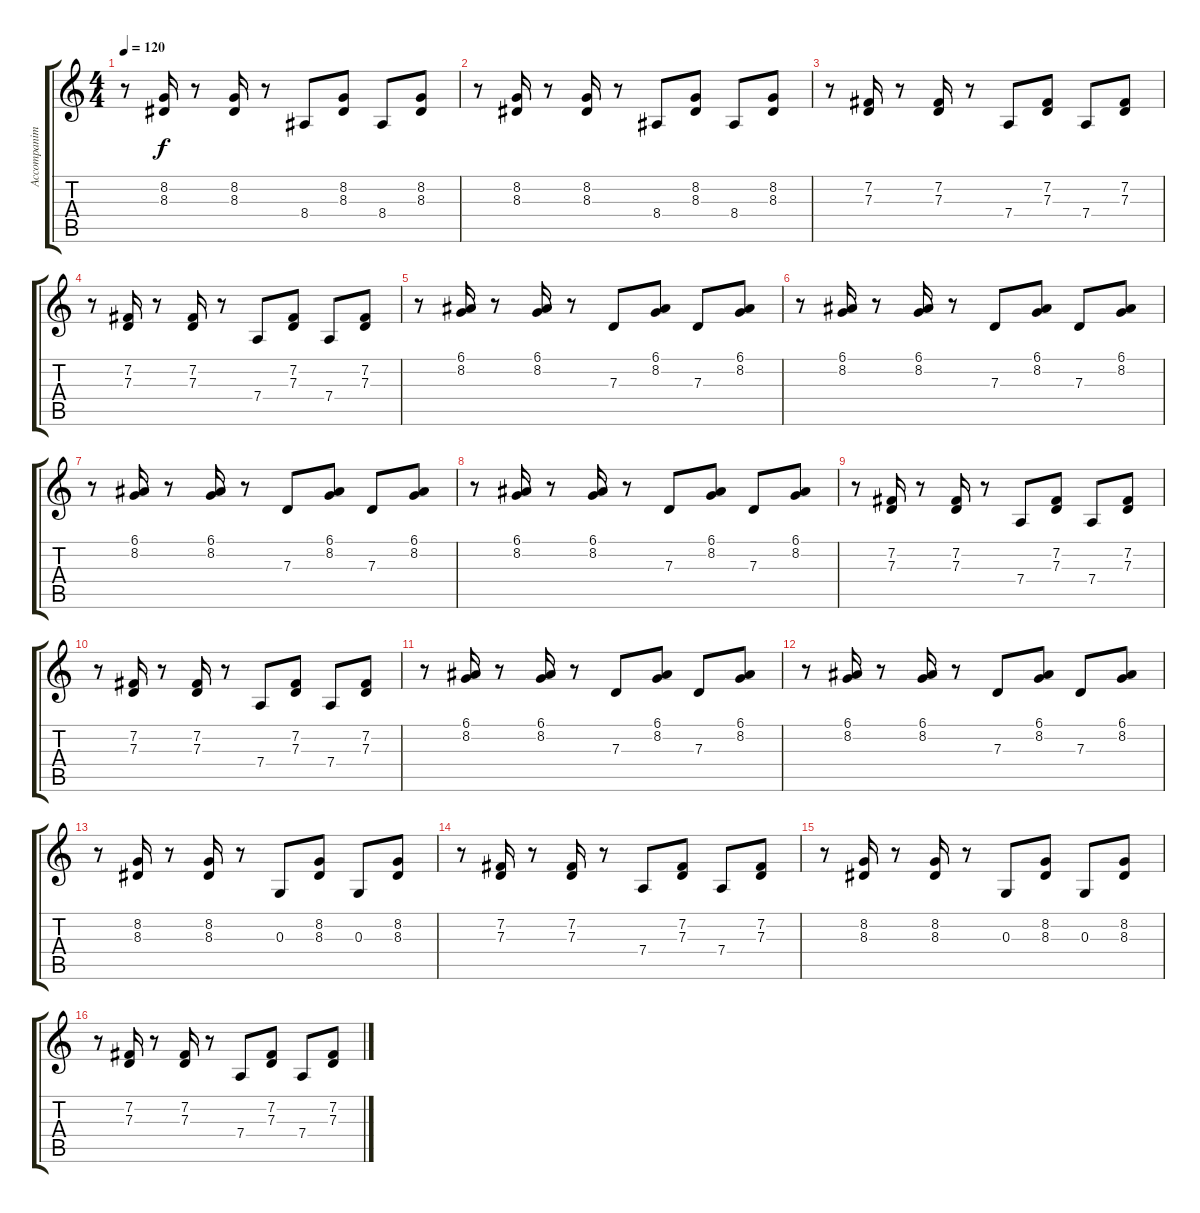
\track ("Accompaniment Accompaniment" "Accompanim") {instrument acousticgrandpiano}
\staff {score tabs}
\tuning (E4 B3 G3 D3 A2 D2) {hide}
\ts (4 4)
\tempo 120
\clef g2
\ks c
r.8{dy f} (8.2 8.3).16 r.8 (8.2 8.3).16 r.8 8.4.8 (8.2 8.3).8 8.4.8 (8.2 8.3).8 |
r.8 (8.2 8.3).16 r.8 (8.2 8.3).16 r.8 8.4.8 (8.2 8.3).8 8.4.8 (8.2 8.3).8 |
r.8 (7.2 7.3).16 r.8 (7.2 7.3).16 r.8 7.4.8 (7.2 7.3).8 7.4.8 (7.2 7.3).8 |
r.8 (7.2 7.3).16 r.8 (7.2 7.3).16 r.8 7.4.8 (7.2 7.3).8 7.4.8 (7.2 7.3).8 |
r.8 (6.1 8.2).16 r.8 (6.1 8.2).16 r.8 7.3.8 (6.1 8.2).8 7.3.8 (6.1 8.2).8 |
r.8 (6.1 8.2).16 r.8 (6.1 8.2).16 r.8 7.3.8 (6.1 8.2).8 7.3.8 (6.1 8.2).8 |
r.8 (6.1 8.2).16 r.8 (6.1 8.2).16 r.8 7.3.8 (6.1 8.2).8 7.3.8 (6.1 8.2).8 |
r.8 (6.1 8.2).16 r.8 (6.1 8.2).16 r.8 7.3.8 (6.1 8.2).8 7.3.8 (6.1 8.2).8 |
r.8 (7.2 7.3).16 r.8 (7.2 7.3).16 r.8 7.4.8 (7.2 7.3).8 7.4.8 (7.2 7.3).8 |
r.8 (7.2 7.3).16 r.8 (7.2 7.3).16 r.8 7.4.8 (7.2 7.3).8 7.4.8 (7.2 7.3).8 |
r.8 (6.1 8.2).16 r.8 (6.1 8.2).16 r.8 7.3.8 (6.1 8.2).8 7.3.8 (6.1 8.2).8 |
r.8 (6.1 8.2).16 r.8 (6.1 8.2).16 r.8 7.3.8 (6.1 8.2).8 7.3.8 (6.1 8.2).8 |
r.8 (8.2 8.3).16 r.8 (8.2 8.3).16 r.8 0.3.8 (8.2 8.3).8 0.3.8 (8.2 8.3).8 |
r.8 (7.2 7.3).16 r.8 (7.2 7.3).16 r.8 7.4.8 (7.2 7.3).8 7.4.8 (7.2 7.3).8 |
r.8 (8.2 8.3).16 r.8 (8.2 8.3).16 r.8 0.3.8 (8.2 8.3).8 0.3.8 (8.2 8.3).8 |
r.8 (7.2 7.3).16 r.8 (7.2 7.3).16 r.8 7.4.8 (7.2 7.3).8 7.4.8 (7.2 7.3).8
